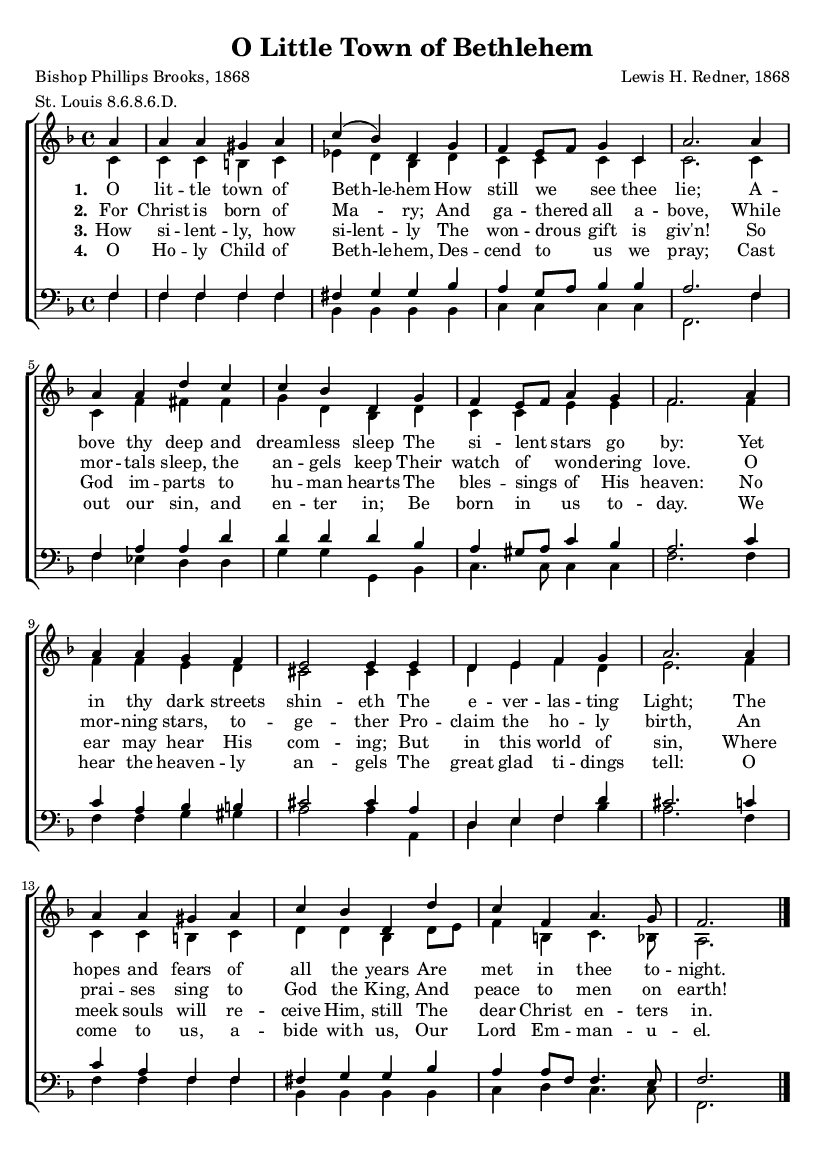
\header {
  filename = "o_little_town.ly"
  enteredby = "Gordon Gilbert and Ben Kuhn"
  composer = "Lewis H. Redner, 1868"
  poet = "Bishop Phillips Brooks, 1868"
  date=""
  title = "O Little Town of Bethlehem"
  metre = "St. Louis 8.6.8.6.D."
  meter = \metre
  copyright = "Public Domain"
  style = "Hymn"
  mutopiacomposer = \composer
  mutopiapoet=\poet
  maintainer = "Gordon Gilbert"
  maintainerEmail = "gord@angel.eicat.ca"
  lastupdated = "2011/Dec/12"
  toc_as = "O Little Town of Bethlehem (Lewis H. Redner)"
}

\version "2.14.2"

\include "header.ly"
global= {
  \time 4/4
  \key g \major
  \partial 4
}

sop = \context Voice = "sop"    {
  \voiceOne
  b'4 b' b' ais' b' d''( c'') e'
  a' g' fis'8 \melisma g' \melismaEnd a'4 d' b'2.
  b'4 b' b' e'' d'' d'' c'' e'
  a' g' fis'8 \melisma g' \melismaEnd b'4 a' g'2.
  b'4 b' b' a' g' fis'2 fis'4
  fis'4 e' fis' g' a' b'2.
  b'4 b' b' ais' b' d'' c'' e'
  e'' d'' g' b'4. a'8 g'2. \bar "|."

}

alto=\context Voice = "alto"   {
  \voiceTwo
  d'4 d' d' cis' d' f' e' c'
  e' d' d' d' d' d'2.
  d'4 d' g' gis' gis' a' e' c'
  e' d' d' fis' fis' g'2.
  g'4 g' g' fis' e' dis'2 dis'4
  dis' e' fis' g' e' fis'2.
  g'4 d' d' cis' d' e' e' c'
  e'8 fis' g'4 cis' d'4. c'8 b2.
}

tenor = \context Voice = "tenor"   {
  \voiceOne
  g4 g g g g gis a a
  c' b a8 b c'4 c' b2.
  g4 g b b e' e' e' e'
  c' b ais8 b d'4 c' b2.
  d'4 d' b c' cis' dis'2 dis'4
  b e fis g e' dis'2.
  d'4 d' b g g gis a a
  c' b b8 g g4. fis8 g2.
}

bass = \context Voice = "bass"   {
  \voiceTwo
  g4 g g g g c c c
  c d d d d g,2.
  g4 g f e e a a a,
  c d4. d8 d4 d g2.
  g4 g g a ais b2 b4
  b, e fis g c' b2.
  g4 g g g g c c c
  c d e d4. d8 g,2.
}
accomp=\chordmode {

}



stanzaa = \lyricmode {
  O lit -- tle town of Beth-le -- hem
  How still we see thee lie;
  A -- bove thy deep and dream -- less sleep
  The si -- lent stars go by:
  Yet in thy dark streets shin -- eth
  The e -- ver -- las -- ting Light;
  The hopes and fears of all the years
  Are met in thee to -- night.
}

stanzab = \lyricmode {
  For Christ is born of Ma --  ry;
  And ga -- thered all a -- bove,
  While mor -- tals sleep, the an -- gels keep
  Their watch of won -- dering love.
  O mor -- ning stars, to -- ge -- ther
  Pro -- claim the ho -- ly birth,
  An prai -- ses sing to God the King,
  And peace to men on earth!
}

stanzac = \lyricmode {
  How si -- lent -- ly, how si-lent -- ly
  The won -- drous gift is giv'n!
  So God im -- parts to hu -- man hearts
  The bles -- sings of His heaven:
  No ear may hear His com -- ing;
  But in this world of sin,
  Where meek souls will re -- ceive Him, still
  The dear Christ en -- ters in.
}

stanzad = \lyricmode {
  O Ho -- ly Child of Beth-le -- hem,
  Des -- cend to us we pray;
  Cast out our sin, and en -- ter in;
  Be born in us to -- day.
  We hear the heaven -- ly an -- gels
  The great glad ti -- dings tell:
  O come to us, a -- bide with us,
  Our Lord Em -- man -- u -- el.
}
stanzae = \lyricmode {

}
stanzaf = \lyricmode {

}

\score {
  \transpose g f
  \context ChoirStaff <<
    \context ChordNames \accomp
    \unset ChoirStaff.melismaBusyProperties
    \context Staff ="upper"  { \clef "G" <<
      \global
      \sop
      \alto
    >>}

    \lyricsto "sop" \context Lyrics = "stanza-1" {
      \set stanza = "1."
      \stanzaa }
    \lyricsto "sop" \context Lyrics = "stanza-2" {
      \set stanza = "2."
      \stanzab }
    \lyricsto "sop" \context Lyrics = "stanza-3" {
      \set stanza = "3."
      \stanzac }
    \lyricsto "sop" \context Lyrics = "stanza-4" {
      \set stanza = "4."
      \stanzad }
                                %	\lyricsto "sop" \context Lyrics = "stanza-5" {
                                %		\set stanza = "5."
                                %			\stanzae }
                                %	\lyricsto "sop" \context Lyrics = "stanza-6" {
                                %		\set stanza = "6."
                                %			\stanzaf }
    \context Staff = "lower"  { \clef "F"<<
      \global
      \tenor
      \bass
    >>}
  >>
}

